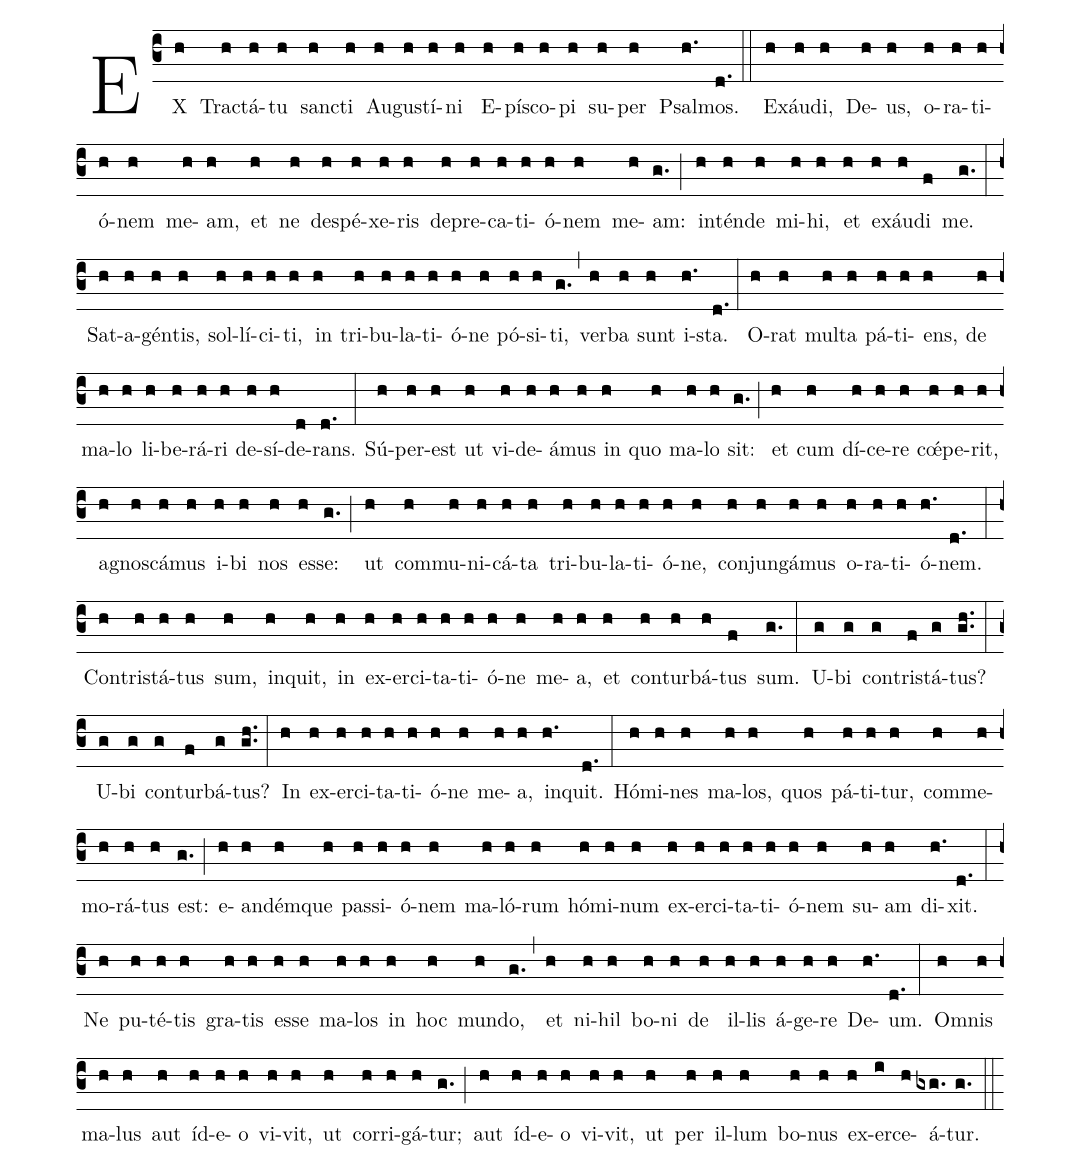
%%
(c3) EX(h) Tra(h)ctá(h)tu(h) sanc(h)ti(h) Au(h)gu(h)stí(h)ni(h) E(h)pí(h)sco(h)pi(h) su(h)per(h) Psal(h.)mos.(d.) (::)
Ex(h)áu(h)di,(h) De(h)us,(h) o(h)ra(h)ti(h)ó(h)nem(h) me(h)am,(h) et(h) ne(h) de(h)spé(h)xe(h)ris(h) de(h)pre(h)ca(h)ti(h)ó(h)nem(h) me(h)am:(g.) (;)
in(h)tén(h)de(h) mi(h)hi,(h) et(h) ex(h)áu(h)di(f) me.(g.) (:)
Sat(h)a(h)gén(h)tis,(h) sol(h)lí(h)ci(h)ti,(h) in(h) tri(h)bu(h)la(h)ti(h)ó(h)ne(h) pó(h)si(h)ti,(g.) (,)
ver(h)ba(h) sunt(h) i(h.)sta.(d.) (:)
O(h)rat(h) mul(h)ta(h) pá(h)ti(h)ens,(h) de(h) ma(h)lo(h) li(h)be(h)rá(h)ri(h) de(h)sí(h)de(d)rans.(d.) (:)
Sú(h)per(h)est(h) ut(h) vi(h)de(h)á(h)mus(h) in(h) quo(h) ma(h)lo(h) sit:(g.) (;)
et(h) cum(h) dí(h)ce(h)re(h) cœ́(h)pe(h)rit,(h) a(h)gno(h)scá(h)mus(h) i(h)bi(h) nos(h) es(h)se:(g.) (;)
ut(h) com(h)mu(h)ni(h)cá(h)ta(h) tri(h)bu(h)la(h)ti(h)ó(h)ne,(h) con(h)jun(h)gá(h)mus(h) o(h)ra(h)ti(h)ó(h.)nem.(d.) (:)
Con(h)tri(h)stá(h)tus(h) sum,(h) in(h)quit,(h) in(h) ex(h)er(h)ci(h)ta(h)ti(h)ó(h)ne(h) me(h)a,(h) et(h) con(h)tur(h)bá(h)tus(f) sum.(g.) (:)
U(g)bi(g) con(g)tri(f)stá(g)tus?(gh..) (:)
U(g)bi(g) con(g)tur(f)bá(g)tus?(gh..) (:)
In(h) ex(h)er(h)ci(h)ta(h)ti(h)ó(h)ne(h) me(h)a,(h) in(h.)quit.(d.) (:)
Hó(h)mi(h)nes(h) ma(h)los,(h) quos(h) pá(h)ti(h)tur,(h) com(h)me(h)mo(h)rá(h)tus(h) est:(g.) (;)
e(h)an(h)dém(h)que(h) pas(h)si(h)ó(h)nem(h) ma(h)ló(h)rum(h) hó(h)mi(h)num(h) ex(h)er(h)ci(h)ta(h)ti(h)ó(h)nem(h) su(h)am(h) di(h.)xit.(d.) (:)
Ne(h) pu(h)té(h)tis(h) gra(h)tis(h) es(h)se(h) ma(h)los(h) in(h) hoc(h) mun(h)do,(g.) (,)
et(h) ni(h)hil(h) bo(h)ni(h) de(h) il(h)lis(h) á(h)ge(h)re(h) De(h.)um.(d.) (:)
Om(h)nis(h) ma(h)lus(h) aut(h) íd(h)e(h)o(h) vi(h)vit,(h) ut(h) cor(h)ri(h)gá(h)tur;(g.) (;)
aut(h) íd(h)e(h)o(h) vi(h)vit,(h) ut(h) per(h) il(h)lum(h) bo(h)nus(h) ex(h)er(i)ce(h)á(gxg.)tur.(g.) (::)
